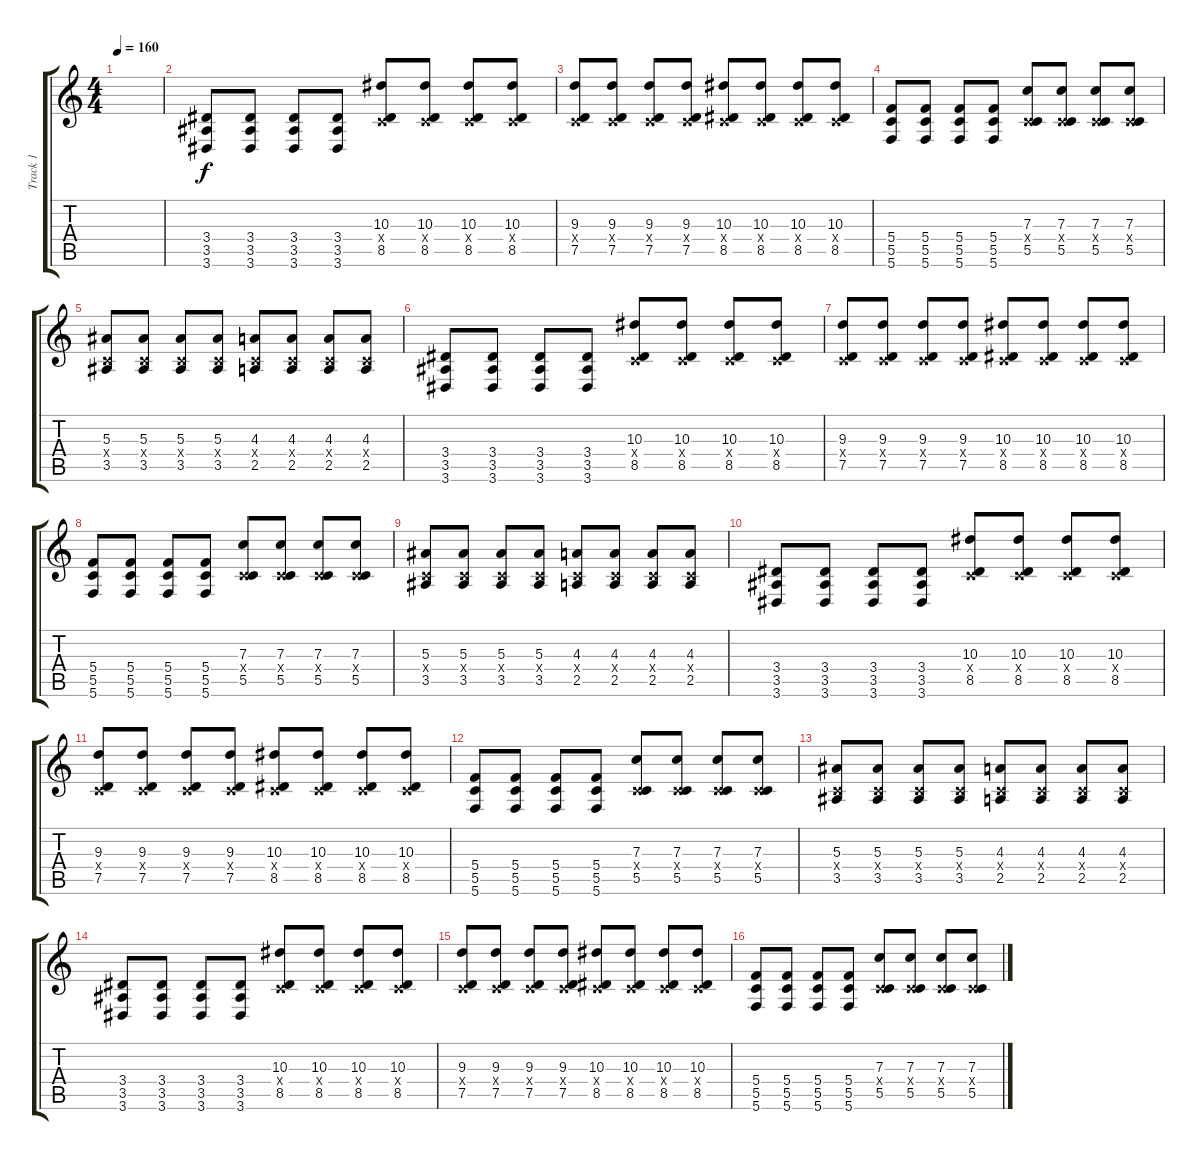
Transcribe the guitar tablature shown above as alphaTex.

\track ("Track 1" "Track 1") {instrument acousticguitarnylon}
\staff {score tabs}
\tuning (D4 A3 F3 C3 G2 C2) {hide}
\ts (4 4)
\tempo 160
\clef g2
\ks c
|
(3.4 3.5 3.6).8{instrument distortionguitar} (3.4 3.5 3.6).8 (3.4 3.5 3.6).8 (3.4 3.5 3.6).8 (10.3 0.4{x} 8.5).8 (10.3 0.4{x} 8.5).8 (10.3 0.4{x} 8.5).8 (10.3 0.4{x} 8.5).8 |
(9.3 0.4{x} 7.5).8 (9.3 0.4{x} 7.5).8 (9.3 0.4{x} 7.5).8 (9.3 0.4{x} 7.5).8 (10.3 0.4{x} 8.5).8 (10.3 0.4{x} 8.5).8 (10.3 0.4{x} 8.5).8 (10.3 0.4{x} 8.5).8 |
(5.4 5.5 5.6).8 (5.4 5.5 5.6).8 (5.4 5.5 5.6).8 (5.4 5.5 5.6).8 (7.3 0.4{x} 5.5).8 (7.3 0.4{x} 5.5).8 (7.3 0.4{x} 5.5).8 (7.3 0.4{x} 5.5).8 |
(5.3 0.4{x} 3.5).8 (5.3 0.4{x} 3.5).8 (5.3 0.4{x} 3.5).8 (5.3 0.4{x} 3.5).8 (4.3 0.4{x} 2.5).8 (4.3 0.4{x} 2.5).8 (4.3 0.4{x} 2.5).8 (4.3 0.4{x} 2.5).8 |
(3.4 3.5 3.6).8{instrument distortionguitar} (3.4 3.5 3.6).8 (3.4 3.5 3.6).8 (3.4 3.5 3.6).8 (10.3 0.4{x} 8.5).8 (10.3 0.4{x} 8.5).8 (10.3 0.4{x} 8.5).8 (10.3 0.4{x} 8.5).8 |
(9.3 0.4{x} 7.5).8 (9.3 0.4{x} 7.5).8 (9.3 0.4{x} 7.5).8 (9.3 0.4{x} 7.5).8 (10.3 0.4{x} 8.5).8 (10.3 0.4{x} 8.5).8 (10.3 0.4{x} 8.5).8 (10.3 0.4{x} 8.5).8 |
(5.4 5.5 5.6).8 (5.4 5.5 5.6).8 (5.4 5.5 5.6).8 (5.4 5.5 5.6).8 (7.3 0.4{x} 5.5).8 (7.3 0.4{x} 5.5).8 (7.3 0.4{x} 5.5).8 (7.3 0.4{x} 5.5).8 |
(5.3 0.4{x} 3.5).8 (5.3 0.4{x} 3.5).8 (5.3 0.4{x} 3.5).8 (5.3 0.4{x} 3.5).8 (4.3 0.4{x} 2.5).8 (4.3 0.4{x} 2.5).8 (4.3 0.4{x} 2.5).8 (4.3 0.4{x} 2.5).8 |
(3.4 3.5 3.6).8{instrument distortionguitar} (3.4 3.5 3.6).8 (3.4 3.5 3.6).8 (3.4 3.5 3.6).8 (10.3 0.4{x} 8.5).8 (10.3 0.4{x} 8.5).8 (10.3 0.4{x} 8.5).8 (10.3 0.4{x} 8.5).8 |
(9.3 0.4{x} 7.5).8 (9.3 0.4{x} 7.5).8 (9.3 0.4{x} 7.5).8 (9.3 0.4{x} 7.5).8 (10.3 0.4{x} 8.5).8 (10.3 0.4{x} 8.5).8 (10.3 0.4{x} 8.5).8 (10.3 0.4{x} 8.5).8 |
(5.4 5.5 5.6).8 (5.4 5.5 5.6).8 (5.4 5.5 5.6).8 (5.4 5.5 5.6).8 (7.3 0.4{x} 5.5).8 (7.3 0.4{x} 5.5).8 (7.3 0.4{x} 5.5).8 (7.3 0.4{x} 5.5).8 |
(5.3 0.4{x} 3.5).8 (5.3 0.4{x} 3.5).8 (5.3 0.4{x} 3.5).8 (5.3 0.4{x} 3.5).8 (4.3 0.4{x} 2.5).8 (4.3 0.4{x} 2.5).8 (4.3 0.4{x} 2.5).8 (4.3 0.4{x} 2.5).8 |
(3.4 3.5 3.6).8{instrument distortionguitar} (3.4 3.5 3.6).8 (3.4 3.5 3.6).8 (3.4 3.5 3.6).8 (10.3 0.4{x} 8.5).8 (10.3 0.4{x} 8.5).8 (10.3 0.4{x} 8.5).8 (10.3 0.4{x} 8.5).8 |
(9.3 0.4{x} 7.5).8 (9.3 0.4{x} 7.5).8 (9.3 0.4{x} 7.5).8 (9.3 0.4{x} 7.5).8 (10.3 0.4{x} 8.5).8 (10.3 0.4{x} 8.5).8 (10.3 0.4{x} 8.5).8 (10.3 0.4{x} 8.5).8 |
(5.4 5.5 5.6).8 (5.4 5.5 5.6).8 (5.4 5.5 5.6).8 (5.4 5.5 5.6).8 (7.3 0.4{x} 5.5).8 (7.3 0.4{x} 5.5).8 (7.3 0.4{x} 5.5).8 (7.3 0.4{x} 5.5).8
